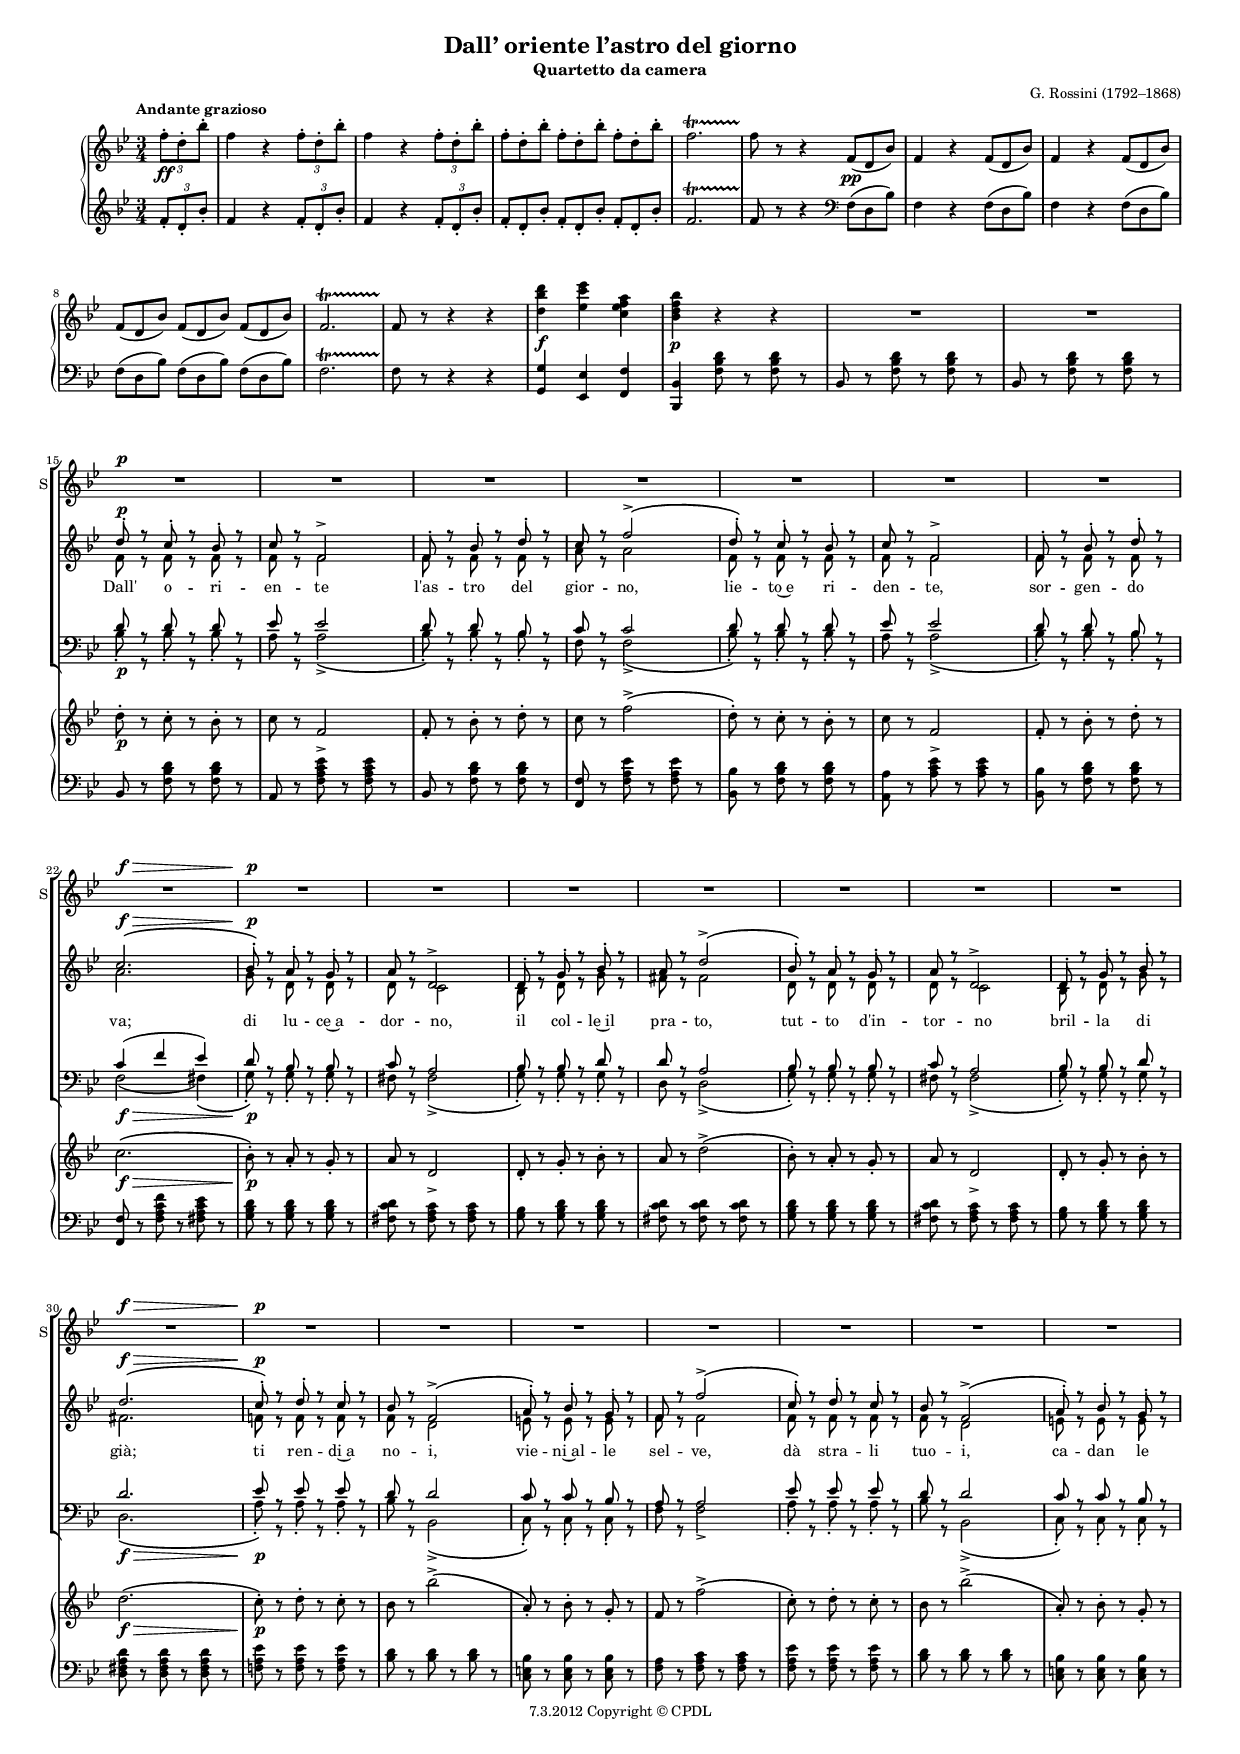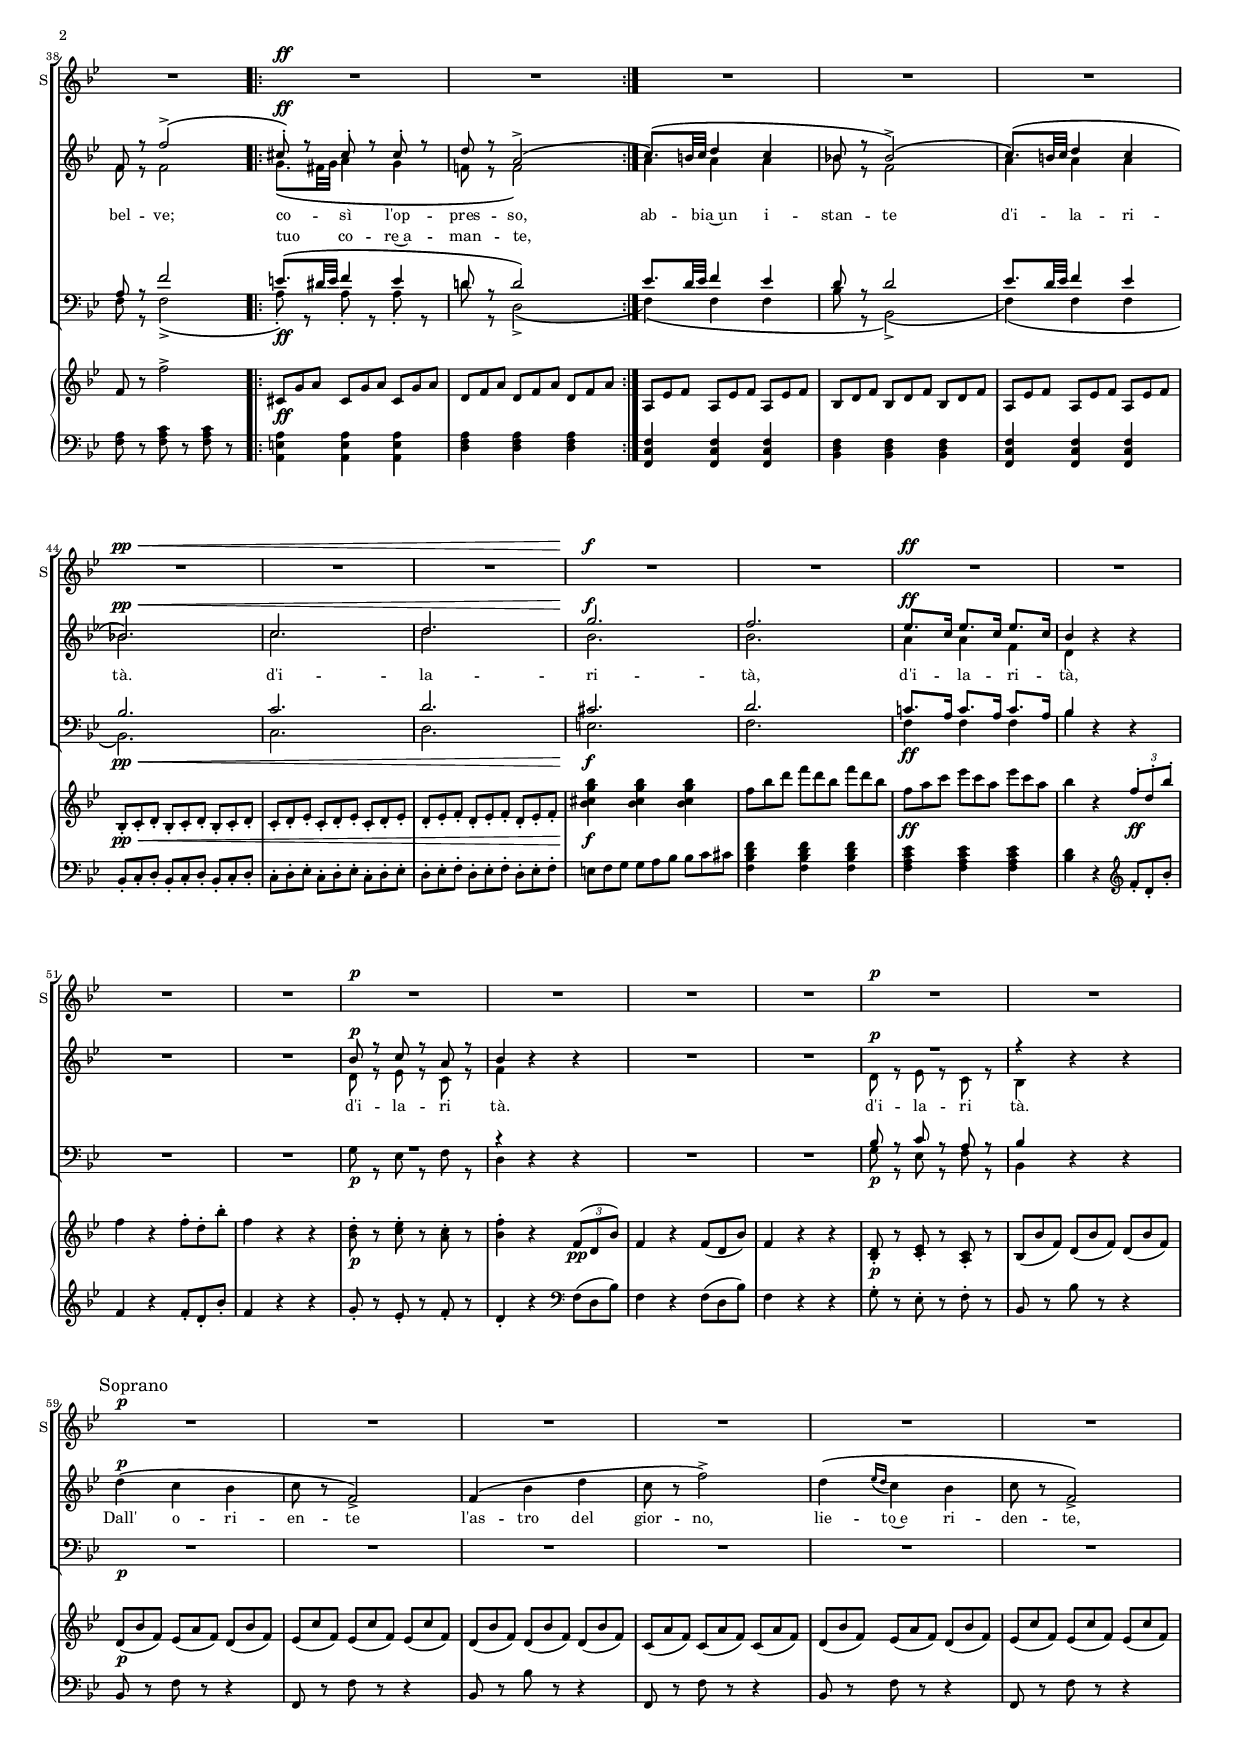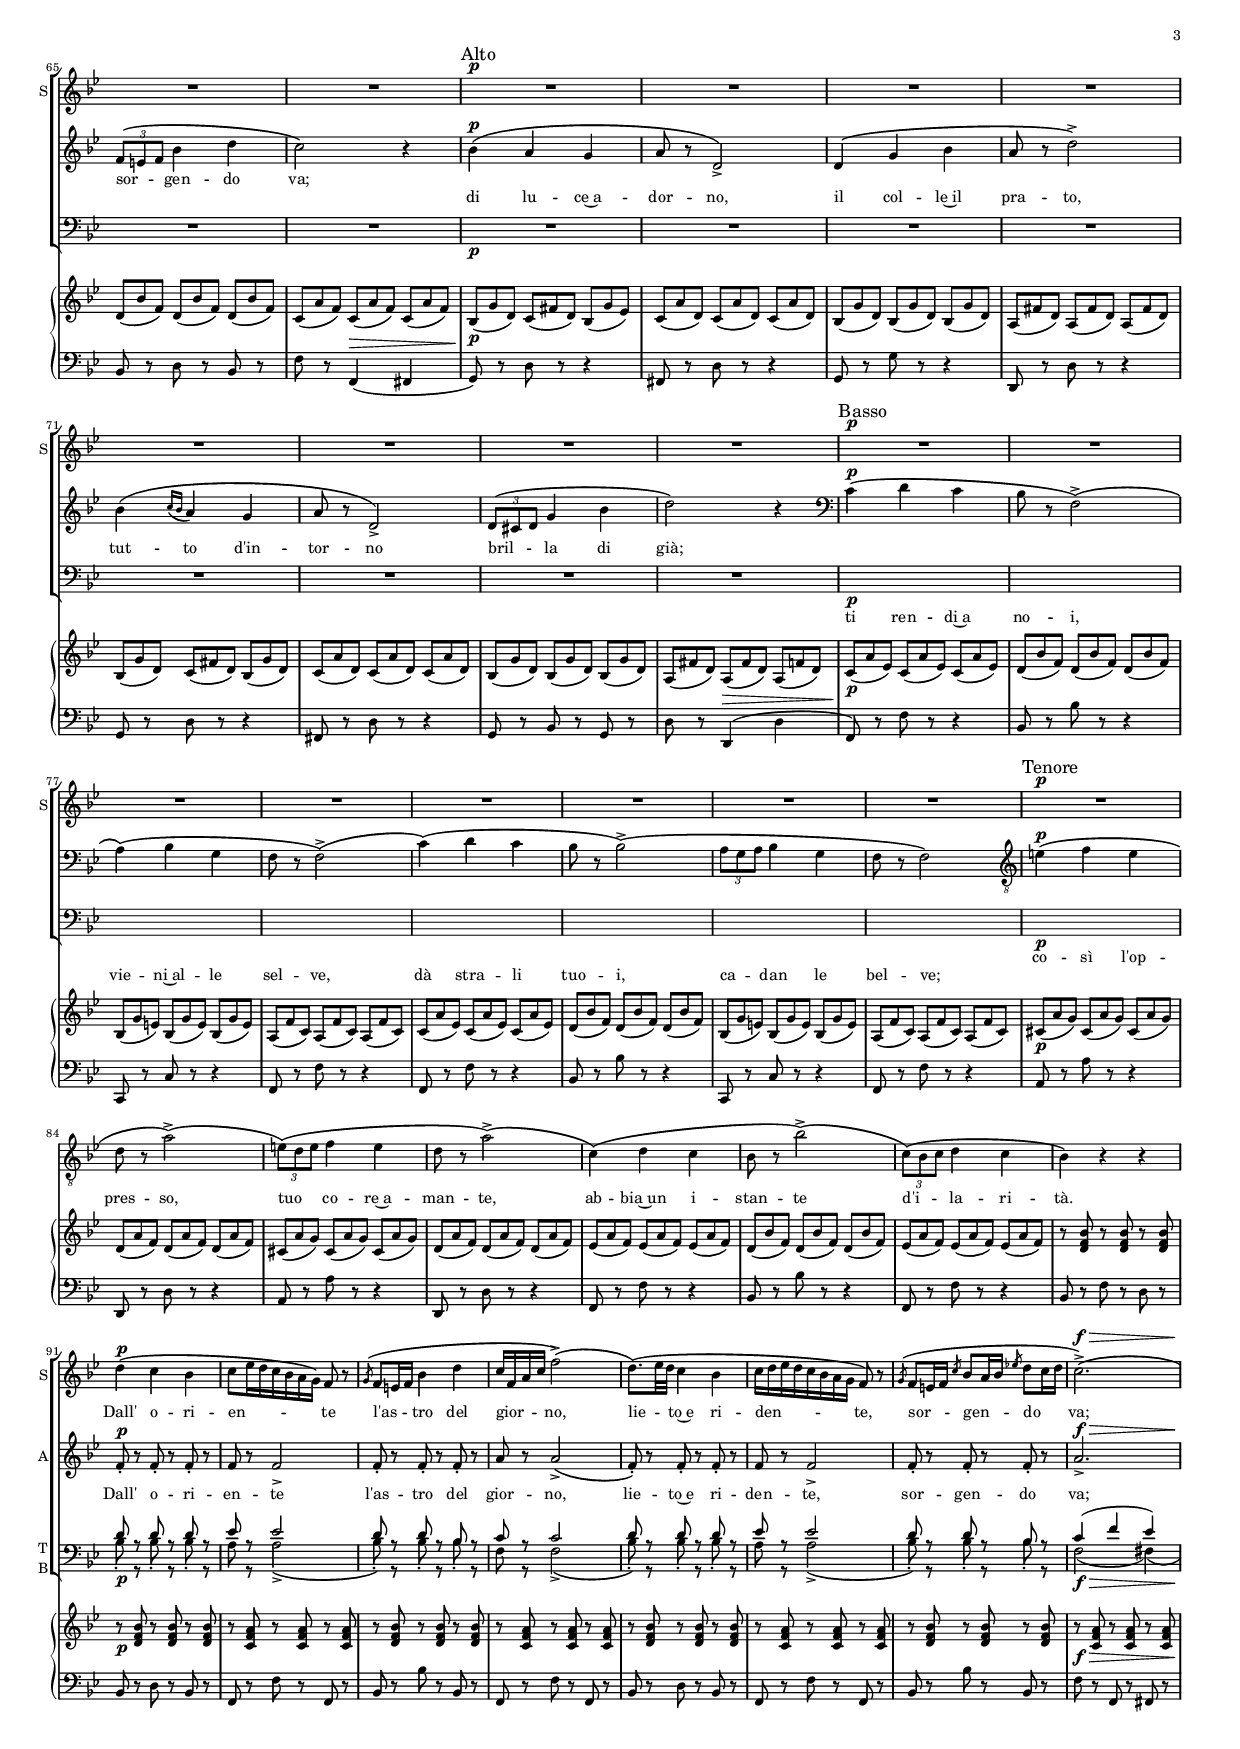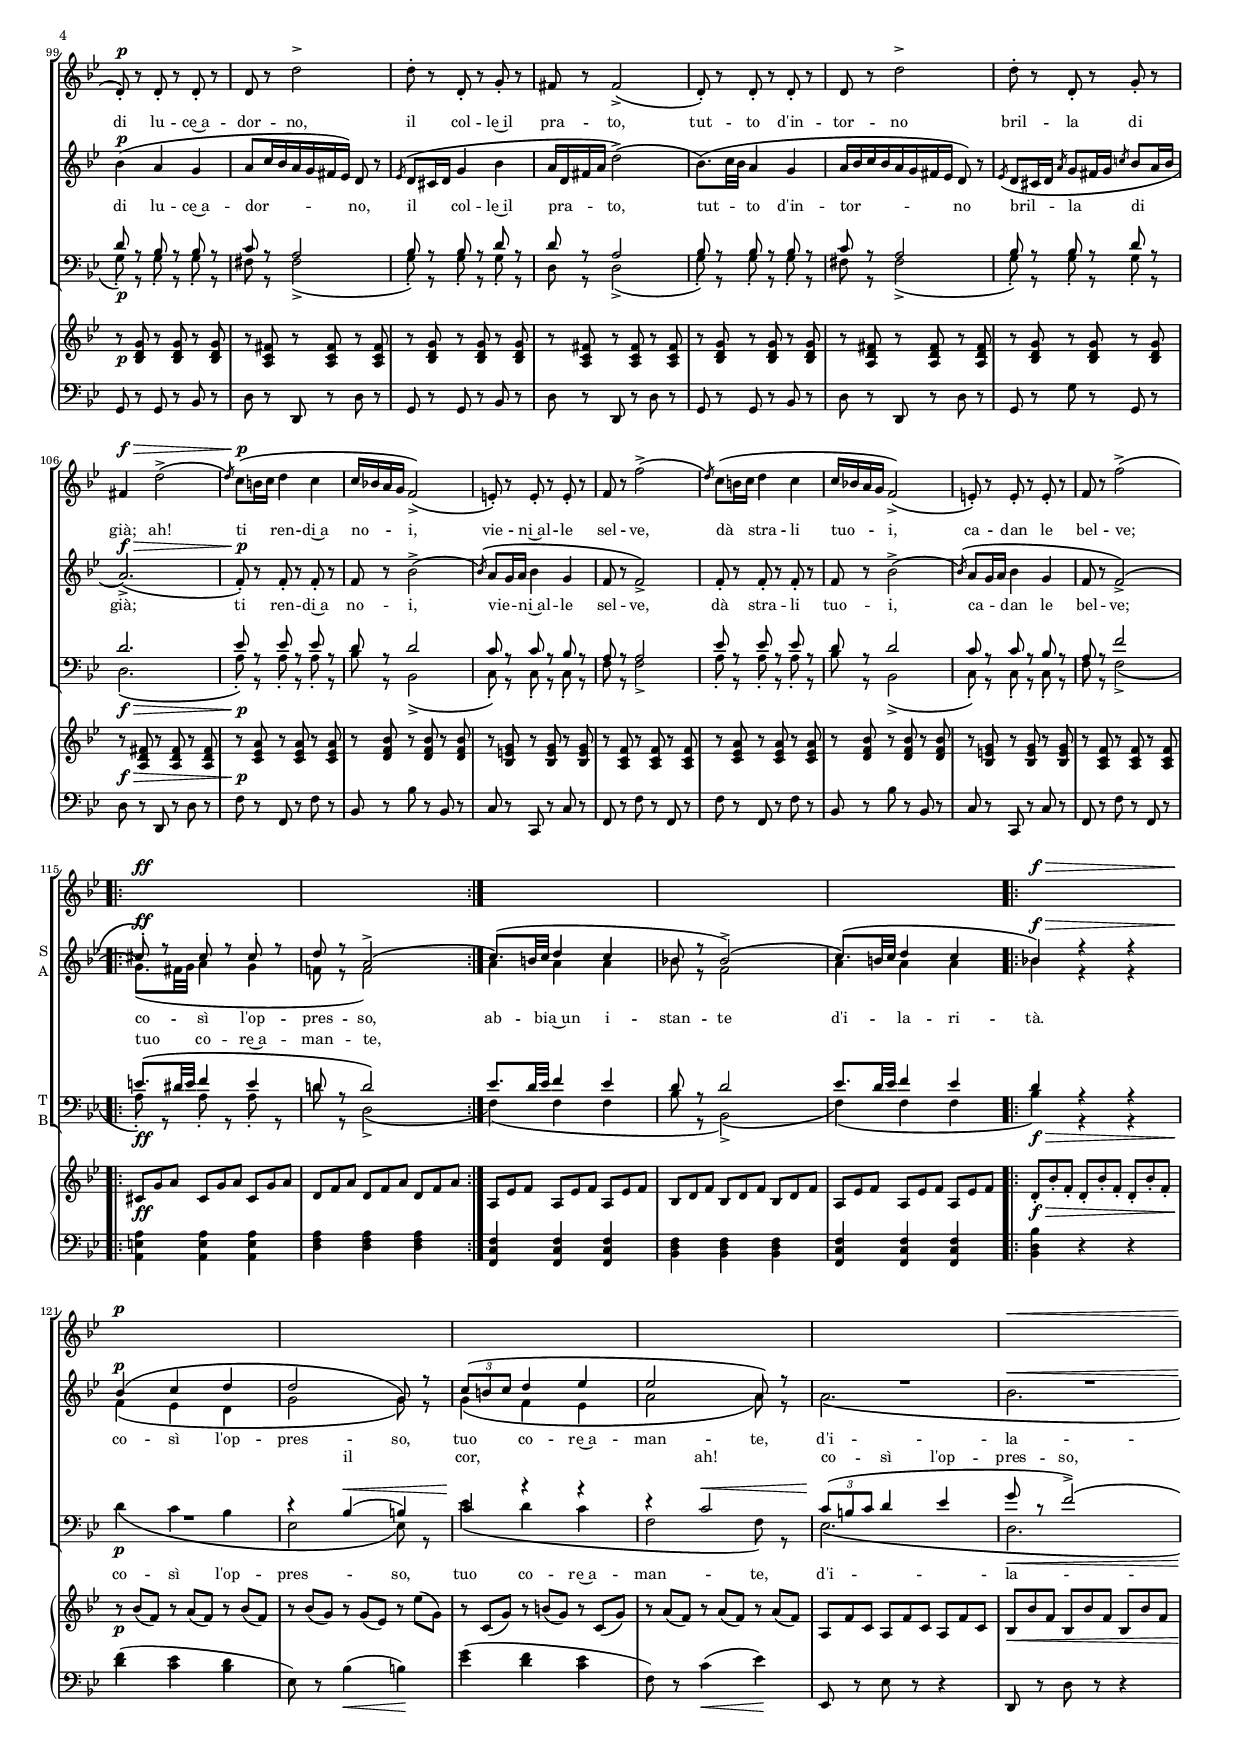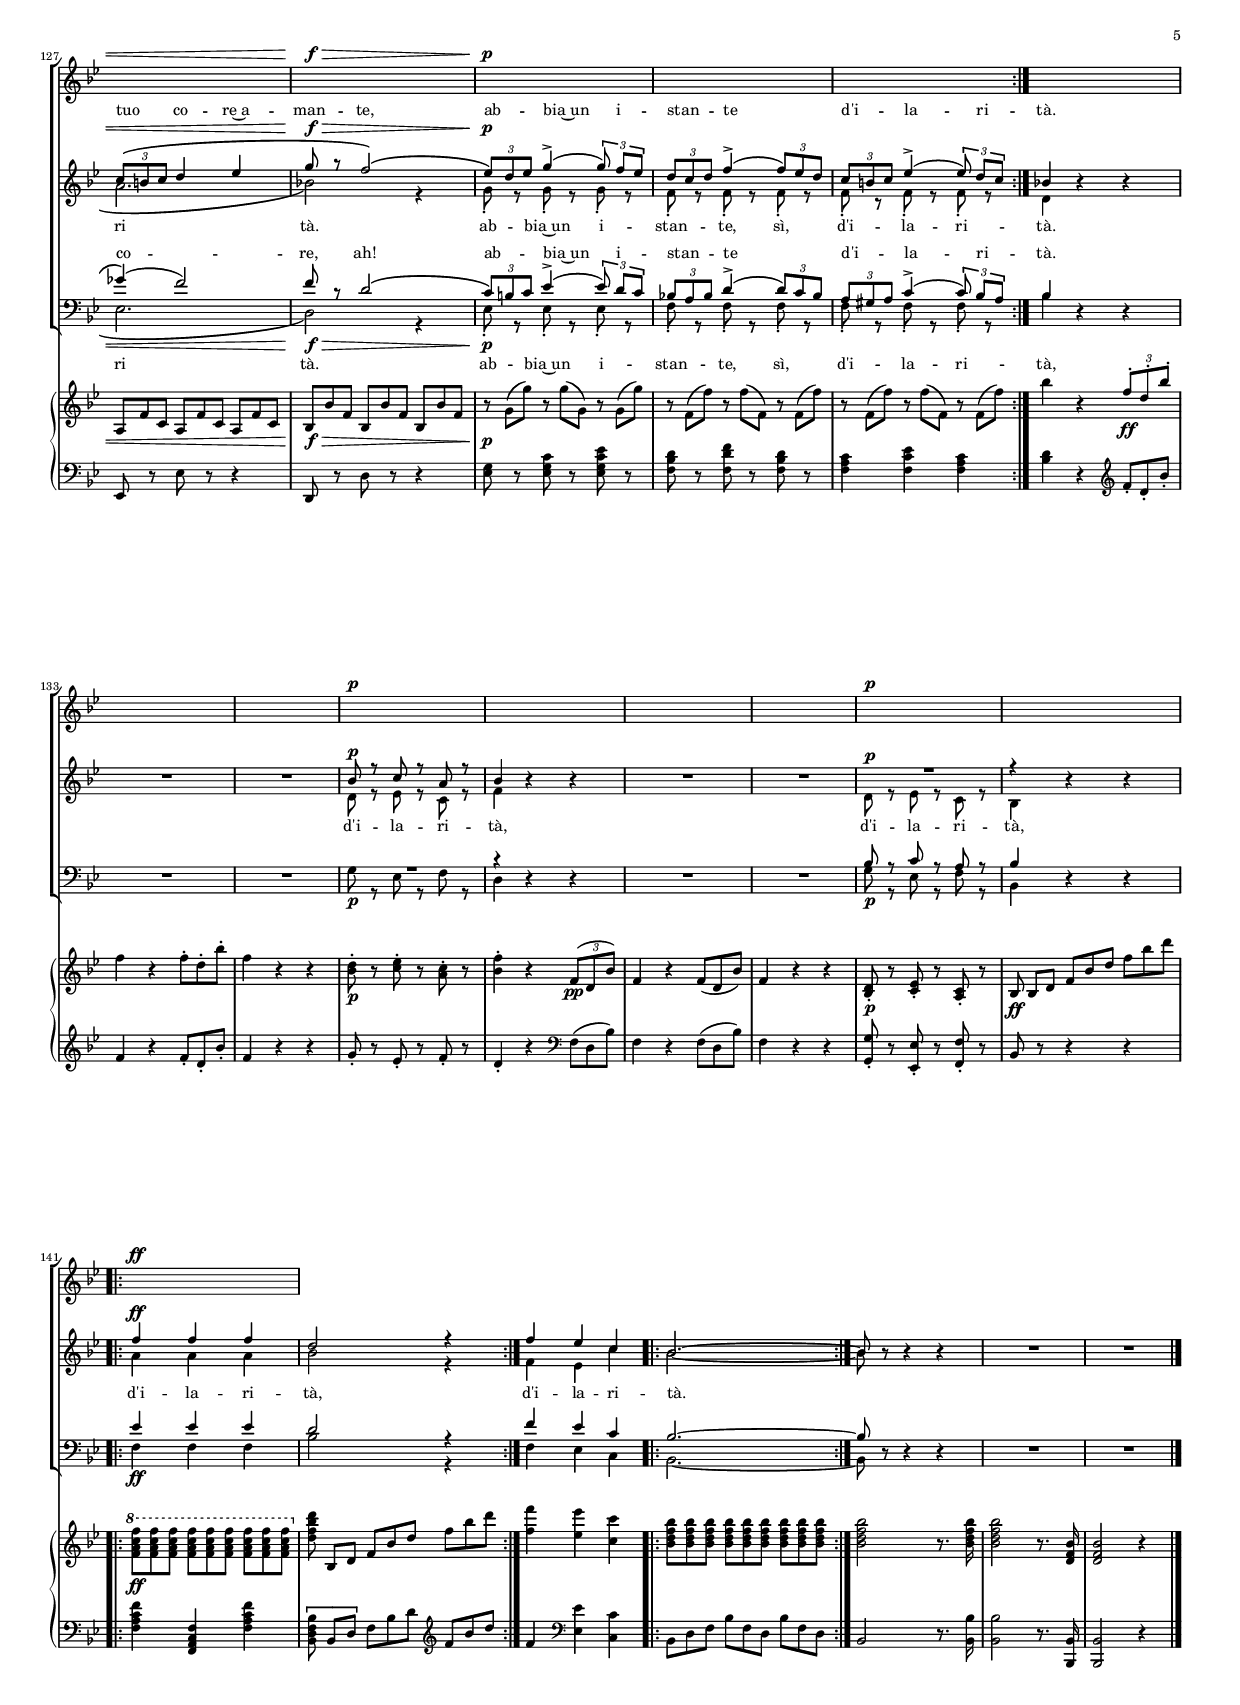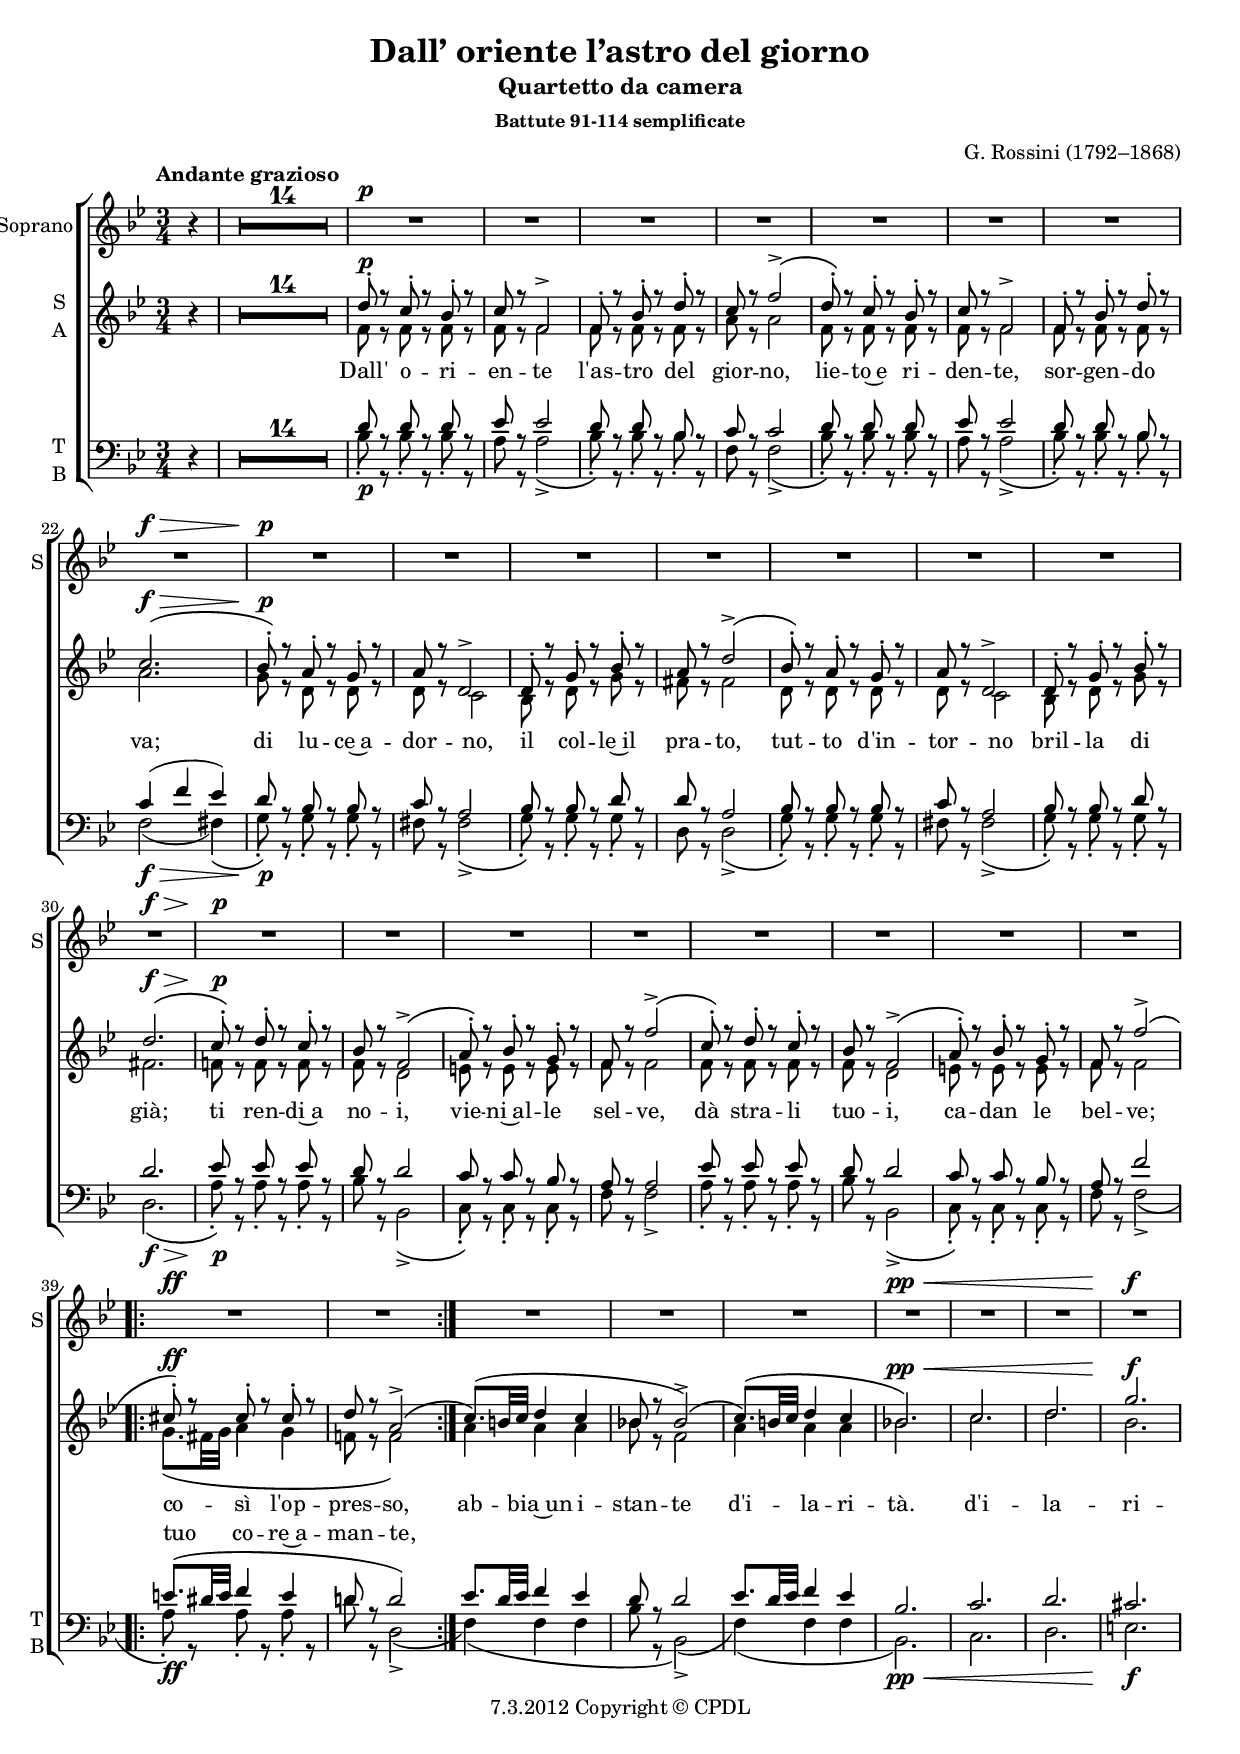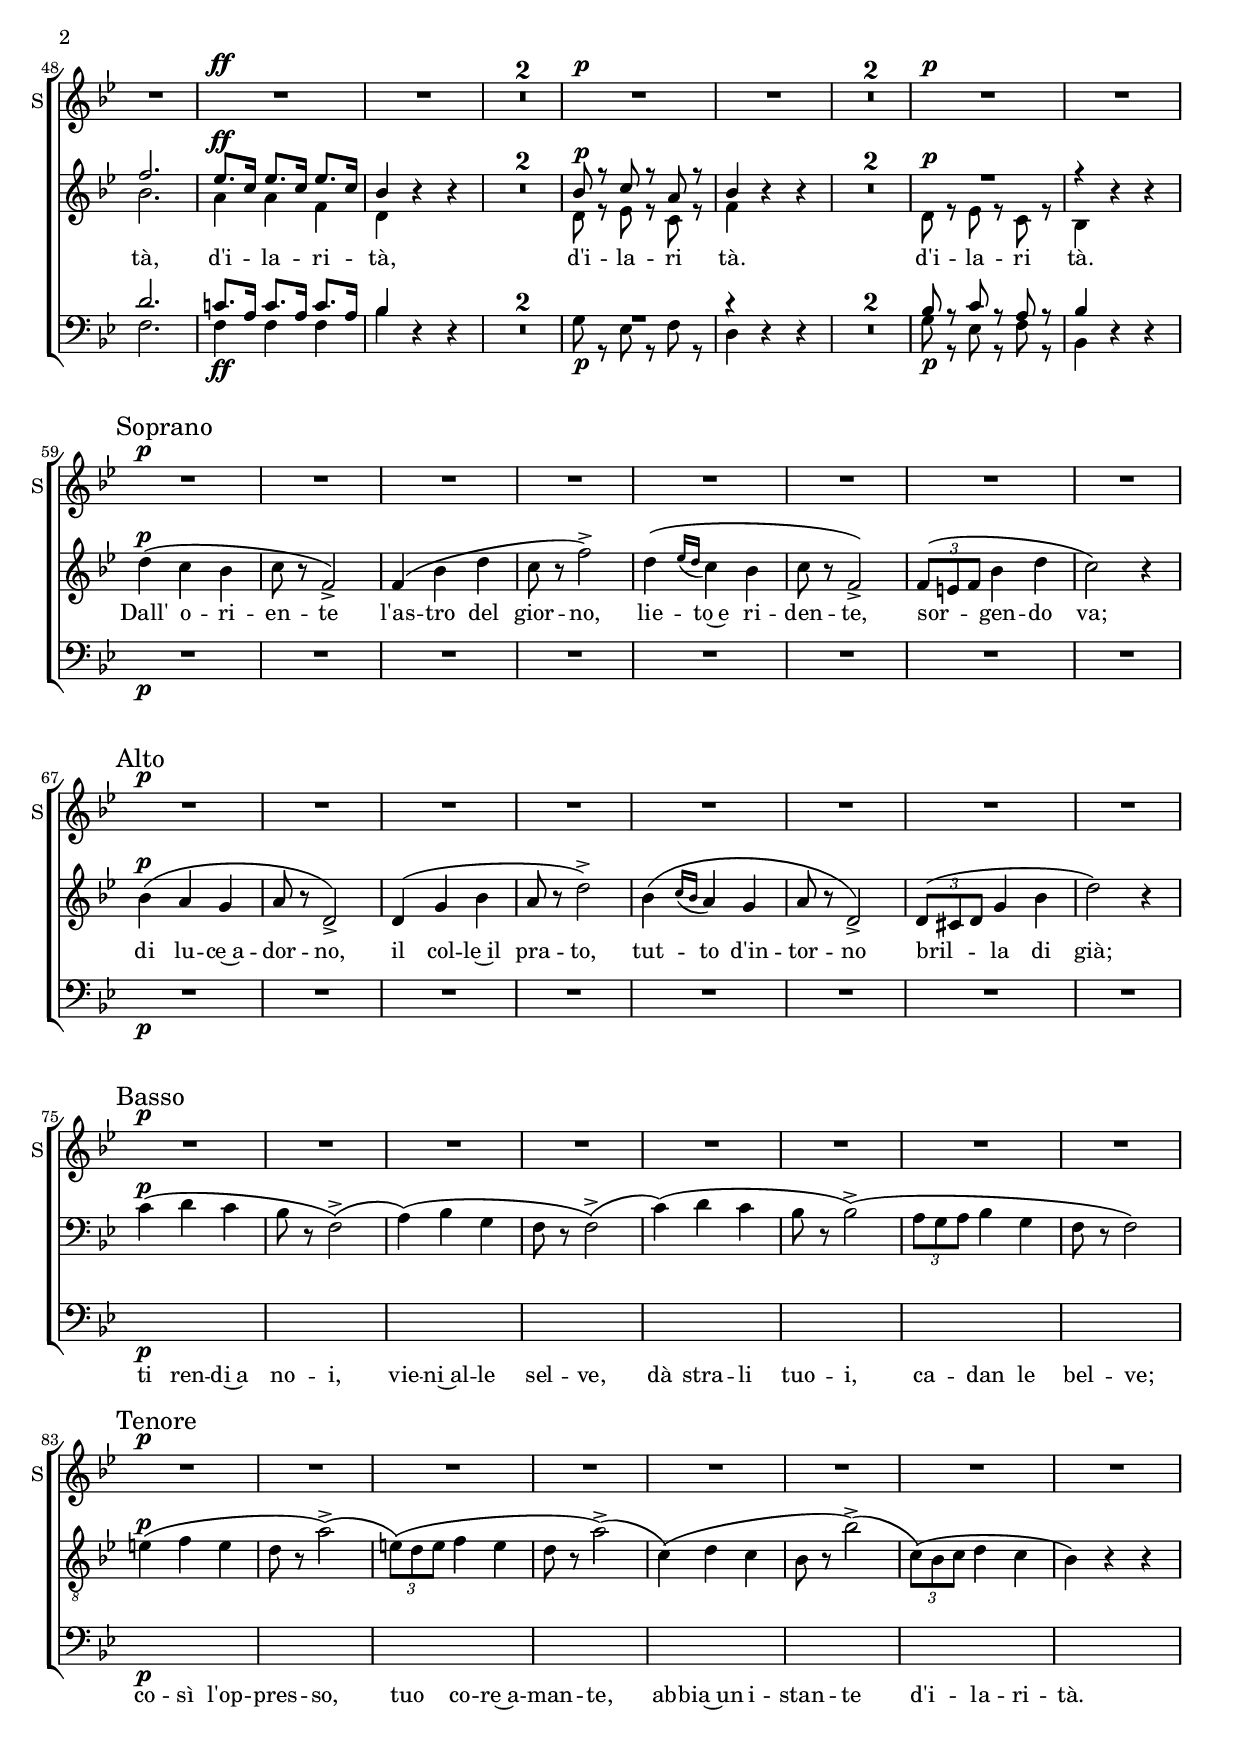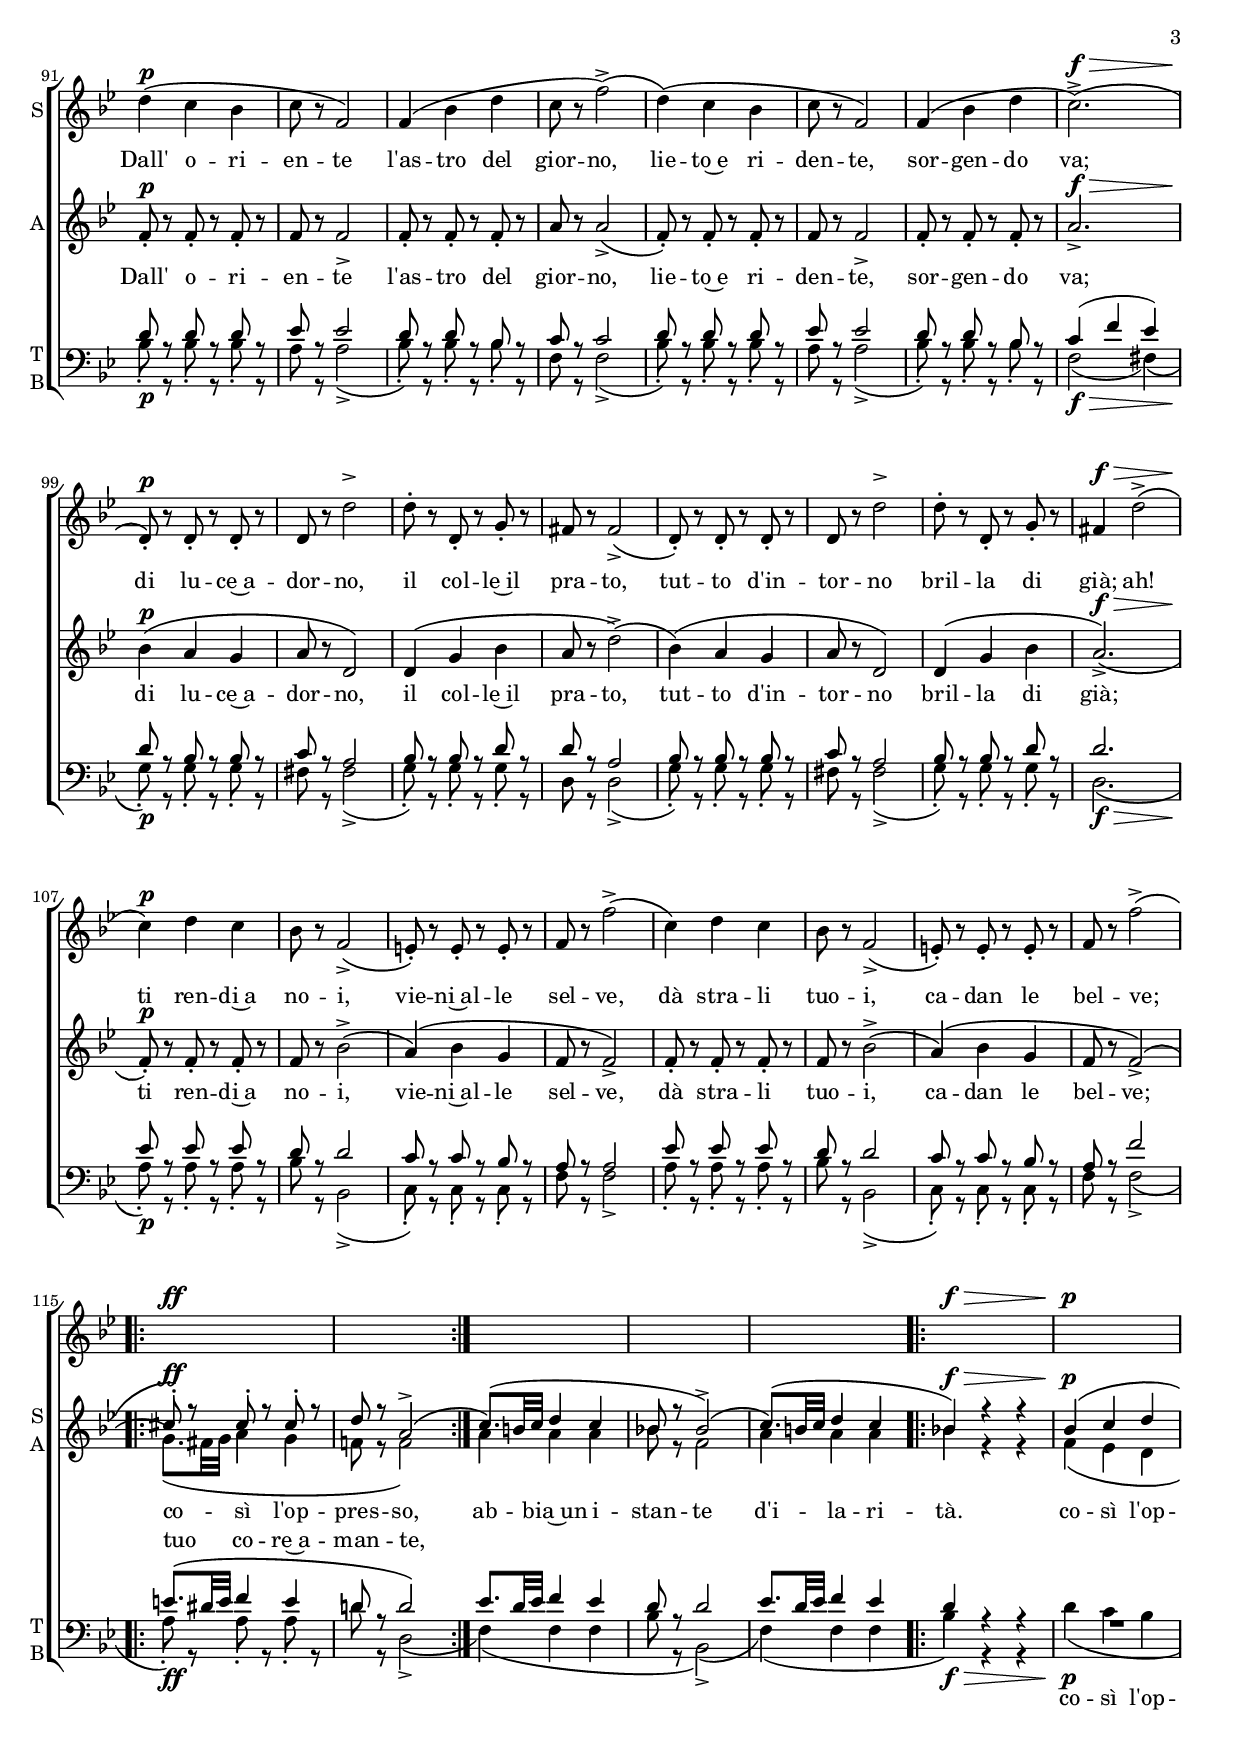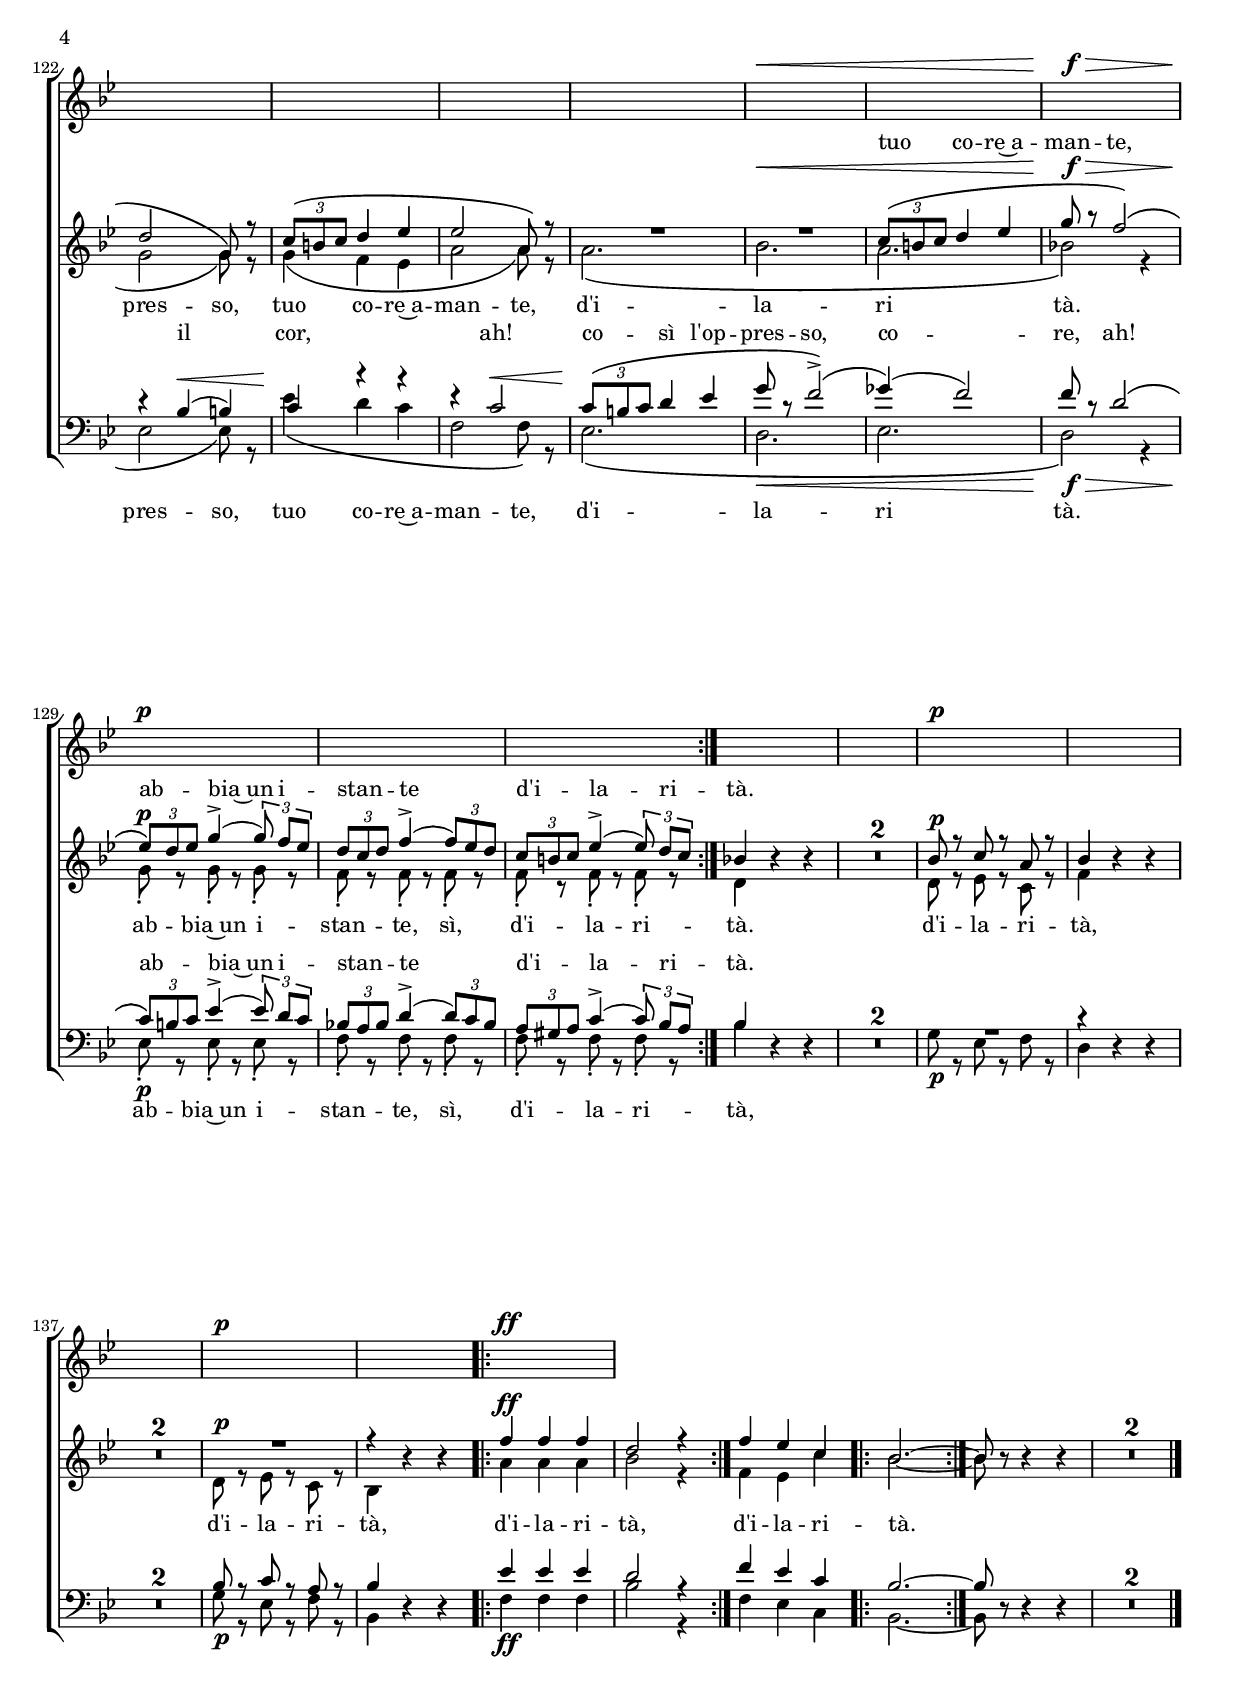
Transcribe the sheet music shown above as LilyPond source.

\version "2.15.32"

\header {
  title = "Dall’ oriente l’astro del giorno"
  subtitle = "Quartetto da camera"
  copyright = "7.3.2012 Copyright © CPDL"
  composer = "G. Rossini (1792–1868)"
}
% input by Johannes Becker
\language "deutsch"
\paper {
  indent = 5\mm
  ragged-last-bottom = ##f
}
#(set-global-staff-size 18.5)
#(set-global-staff-size 12.5)

ph = #(define-music-function (parser location p1 p2 p3 p4 p5 p6 p7 )
        (ly:pitch? ly:pitch? ly:pitch? ly:pitch? ly:pitch?  ly:pitch? ly:pitch?)
        #{
          $p1 8 r8 $p2 8 r8 r4   |
          
          \times 2/3 { $p3 8( $p4 $p5 ) }  
          \times 2/3 { $p6 ( $p7 $p5 ) }  
          \times 2/3 { $p3 ( $p4 $p5 ) }  
          |
        #})
phrep = #(define-music-function (parser location p1 p2 p3 p4 p5  )
           (ly:pitch? ly:pitch? ly:pitch? ly:pitch? ly:pitch? )
           #{
             $p1 8 r8 $p2 8 r8 r4   |
             
             \repeat unfold 3 \times 2/3 { $p3 8( $p4 $p5 ) }  
             |
           #})
phrepnonleg = #(define-music-function (parser location p1 p2 p3 p4 p5  )
                 (ly:pitch? ly:pitch? ly:pitch? ly:pitch? ly:pitch? )
                 #{
                   $p1 8 r8 $p2 8 r8 r4   |
                   
                   \repeat unfold 3 \times 2/3 { $p3 8 $p4 $p5  }  
                   |
                 #})
triol = #(define-music-function (parser location p1 p2 p3 p4 p5 p6  )
           (ly:pitch? ly:pitch? ly:pitch? ly:pitch?  ly:pitch? ly:pitch?)
           #{
             \repeat unfold 3  < $p1 $p2  $p3 >4  |
             
             \repeat unfold 3  \times 2/3 { $p4 8 $p5 $p6 }  
             |
           #})
trstac = #(define-music-function (parser location p1 p2 p3  )
            (ly:pitch? ly:pitch? ly:pitch?)
            #{
              \repeat unfold 3  \times 2/3 { $p1 8-. $p2 -. $p3 -. }  
              |
              
              \transpose c c' \repeat unfold 3  \times 2/3 { $p1 8-. $p2 -. $p3 -. }  
              |
            #})
frhy =  #(define-music-function (parser location p1 p2 p3 p4 p5 b1 )
           (ly:pitch? ly:pitch? ly:pitch? ly:pitch? ly:pitch? boolean?)
           #{
             $p1 8-.\) r $p2 -. r $p3 -. r |
             $p4 r \once \override PhrasingSlur #'transparent = $b1 $p5 2->\( |
           #})
frhysub =  #(define-music-function (parser location p1 p2 p3 p4 p5 b1 )
              (ly:pitch? ly:pitch? ly:pitch? ly:pitch? ly:pitch? boolean?)
              #{
                $p1 8 r $p2  r $p3  r |
                $p4 r  $p5 2 |
              #})

hmta = #(define-music-function (parser location p1 p2 p3 p4 p5 p6  )
          (ly:pitch? ly:pitch? ly:pitch? ly:pitch? ly:pitch? ly:pitch?)
          #{
            $p1 8 r $p2 r $p3 r 
            |
            
            r8 <$p4 $p5 $p6 > r q r q
            |
          #})


global = {
  \time 3/4 
  \key b \major
  \partial 4
  \compressFullBarRests
}
dynpart = {
  s2.\p
  s2.*6
  s2.\f\>
  s2.\p
  s2.*6
  s2.\f\>
  s2.\p
  s2.*7
  s2.\ff
  s2.*4
}
dynawithchoir = {
  \dynpart
  s2.\pp\<
  s2.*2
  s2.\f
  s2.
  s2.\ff
  s2.*3
  s2.\p
  s2.*3
  s2.\p
  s2.
  s2.\p
  s2.*7
  s2.\p
  s2.*7
  s2.\p
  s2.*7
  s2.\p
  s2.*7
  \dynpart
  s2.\f\>
  s2.\p
  s2.*4
  s2.\<
  s2.
  s2.\f\>
  s2.\p
  s2.*5
  s2.\p
  s2.*3
  s2.\p
  s2.
  s2.\ff
}
dynasop = {
  s4\ff
  s2.*4
  s2 s4\pp
  s2.*5
  s2.\f
  s2.\p
  s2.*2
  \dynawithchoir
}
dynachoironly = {
  s4
  s2.*14
  \dynawithchoir 
}
diatonicScale = \relative c' { b c d es f g a  }
solomotif = \relative c'' {
  d4\( c4 b4 | c8 r8 f,2->\) |
  f4\( b4 d4 | c8 r8 f2->\) |
  d4\( \acciaccatura { es16[ d] } c4 b | c8 r f,2->\) |
}
soloMotifStacA = \relative c'' {
  %  d8-.\) r c-. r b-. r | c r f,2-> | 
  %  f8-. r b-. r d-. r | c r  f2->\( |
  \frhy d c b c f, ##t
  \frhy f b d c f  ##f
  \frhy d c b c f, ##t
  f8-.\) r b8-. r d8-. r |
}

sopVoiceOneA = \relative c'' {
  \soloMotifStacA
  c2.\( |  
  \modalTranspose b g \diatonicScale \soloMotifStacA
  d2.\(  |
}

sopVoiceOneB = \relative c'' 
\repeat unfold 2 {
  \frhy c d c b f ##f 
  %    a8\)-. r b8-. r g8-. r
  \frhy a b g f f' ##f
}   
%  \alternative {
%    {f8 r f'2}
%    {f,8 r f'2}
%  }

%}

sopornam = \relative c'' {
  d4\( c b |
  \set Staff.shortInstrumentName = #""
  
  c8[ es16 d c b a g]\) f8 r |
  \slashedGrace g8\( f8[ e16 f] b4 d | c16[f, a c] f2->\) \(|
  d8.[\)\( es32 d] c4 b |
  c16[ d es d c b a g] f8\) r |
  \slashedGrace g8\( f8[ e16 f] \slashedGrace c'8 b8[ a16 b] \slashedGrace es8 d8[ c16 d] |
  c2.->\) \(|
}
sopornamend = {
  \repeat unfold 2 {
    \slashedGrace d8\) c8\([ h16 c] d4 c4| 
    c16[ b a g]  f2->\)\(|
    \frhy e e e f f' ##f
  }
}
sopplainbegin = {
  d4\( c b |
  \set Staff.shortInstrumentName = #""
  
  c8 r f,2\) |
  f4\( b4 d | c8 r f2->\) \(|
  d4\)\(  c4 b |
  c8 r f,2\)  |
  f4\( b  d |
  c2.->\) \(|
}
sopplainend = {
  \repeat unfold 2 {
    c4\)  d4 c4| 
    b8 r  f2->\)\(|
    \frhy e e e f f' ##f
  }
}
sopplain = \relative c'' { 
  \sopplainbegin
  \frhy d, d d d d' ##t
  \frhy d d, g fis fis ##f 
  \frhy d d d d d' ##t
  d8-.\) r d,8-. r g8-. r|
  fis4 d'2->\( 
  \sopplainend
}
sopcolor = { 
  \sopornam 
  \relative c'' {
    \frhy d, d d d d' ##t
    \frhy d d, g fis fis ##f 
    \frhy d d d d d' ##t
    d8-.\) r d,8-. r g8-. r|
    fis4 d'2->\( 
  \sopornamend
  }
}

\parallelMusic #'(soplari altlari tenlari basslari) {
  \relative c'' {
    \oneVoice
    R2.*2
    \voiceOne
    b8 r c r a r
    b4
    \oneVoice
    r4 r4 
    R2.*2
    \voiceOne
    R2.
    r4
    \oneVoice
    r r
  }
  |
  \relative c' {
    s2.*2
    d8 r es r c r
    f4 s4 s4
    s2.*2
    d8 r es r c r
    b4     s4 s4
  }
  |
  \oneVoice
  R2.*2
  \voiceOne
  R2.
  r4
  \oneVoice
  r r
  R2.*2
  \voiceOne
  b8 r c r a r
  b4 
  \oneVoice
  r r 
  |
  s2.*2
  g8 r es r f r
  d4 s s  
  s2.*2
  g8 r es r f r
  b,4 s s 
  
}

sopranocosia = \relative c'' {
  \repeat volta 2 {
    \frhy cis cis cis d a ##f
  }
  c8.[\)\( h32 c] d4 c |
  b8 r b2->\)\( 
  c8.[\)\( h32 c] d4 c |
}

sopranoVoicePartOne = \relative c'' {
    \tempo "Andante grazioso"

  \global
  \dynamicUp
  % Die Noten folgen hier.
  \oneVoice
  r4
  R2.*14
  \voiceOne
  \autoBeamOff
  \sopVoiceOneA
  \sopVoiceOneB
  \sopranocosia
  b2.\)
  c
  d
  g
  f
  \repeat unfold 3 { es8.[ c16] }
  b4   \oneVoice r r 
  
  \soplari 
  \break
  \once \override Score.RehearsalMark #'self-alignment-X = #LEFT
  \mark \markup { Soprano }
  \oneVoice
  \solomotif
  \times 2/3 { f8\([ e f] } b4 d4 | c2\) r4 |
  s2.*24
  \change Staff = "soprastaff"
}
sopranoVoicePartTwo = \relative c'' {
  \break
  \voiceOne
  \change Staff = "sa"
  \sopranocosia
  
  \repeat volta 2 {
    b4\) r r
    b4\( c d |
    d2 g,8\) r |
    \times 2/3 {c8[\( h c]} d4 es |
    es2 a,8\) r |
    R2.*2
    \times 2/3 {c8[\( h c]} d4 es |
    g8 r f2\)\( |
    \times 2/3 { es8[\) d es]} g4(-> \times 2/3 { g8) f[ es]}|
    \times 2/3 { d8[ c d]} f4(-> \times 2/3 { f8)[ es d]}|
    \times 2/3 { c8[ h c]} es4(-> \times 2/3 { es8) d[ c]} |
  }
  
  b4  \oneVoice r r
  
  \soplari
  \voiceOne
  \relative c'' {
    \repeat volta 2 {
      \repeat unfold 3 { f4 }
      d2 r4
    }
    f4 es c
    \repeat volta 2 { b2.~ } 
    b8 \oneVoice r r4 r
    R2.*2
  }
  \bar "|."
}

dallVerse = \lyricmode {
  Dall' o -- ri -- en -- te
  l'as -- tro del gior -- no,
  lie -- to~e ri -- den -- te,
  sor -- gen -- do va;
  
}
diVerse = \lyricmode {
  di lu -- ce~a -- dor -- no,
  il col -- le~il pra -- to,
  tut -- to d'in -- tor -- no
  bril -- la di già; 
}
cosiA = \lyricmode {
  co -- sì l'op -- pres -- so,
  tuo co -- re~a -- man -- te,
}
cosiB = \lyricmode {
  ab -- bia~un i -- stan -- te
  d'i -- la -- ri -- tà.
}
cosiVerse = \lyricmode {
  \cosiA
  \cosiB
}
tiVerse = \lyricmode {
  ti ren -- di~a no -- i,
  vie -- ni~al -- le sel -- ve,
  dà stra -- li tuo -- i,
  ca -- dan le bel -- ve;
}
supersopra = \lyricmode {
  \repeat unfold 103 { _ } 
  \dallVerse
  \diVerse
  ah!
  \tiVerse
  \repeat unfold 24 { _ } 
  tuo co -- re~a -- man -- te,
  \cosiB
}
sopVerse = \lyricmode {
  \repeat unfold 84 { _ } 
  \dallVerse
}
altVerse = \lyricmode {
  % Liedtext folgt hier.
  \dallVerse
  \diVerse
  \tiVerse
  co -- sì l'op -- pres -- so,
  \cosiB
  d'i -- la -- ri -- tà,
  d'i -- la -- ri -- tà,
  d'i -- la -- ri tà.
  d'i -- la -- ri tà.    
  \diVerse
  \dallVerse
  \diVerse
  \tiVerse
  co -- sì l'op -- pres -- so,
  \cosiB
  \cosiA
  d'i -- la -- ri tà.    
  ab -- bia~un i -- stan -- te, sì,
  d'i -- la -- ri -- tà.
  d'i -- la -- ri -- tà,
  d'i -- la -- ri -- tà,
  d'i -- la -- ri -- tà,
  d'i -- la -- ri -- tà.
}
tenorsopra = \lyricmode {
  \repeat unfold 58 { _ } 
  tuo co -- re~a -- man -- te,
  \repeat unfold 98 { _ } 
  tuo co -- re~a -- man -- te,
  \repeat unfold 9 { _ } 
  il cor, ah!
  co -- sì l'op -- pres -- so,
  co -- re, ah!
  \cosiB
}
tenVerse = \lyricmode {
  % Liedtext folgt hier.
  \repeat unfold 84 { _ } 
  \cosiVerse  
}
basVerse = \lyricmode {
  % Liedtext folgt hier.
  \repeat unfold 88 { _ } 
  \tiVerse
  \repeat unfold 72 { _ } 
  \cosiA
  d'i -- la -- ri tà.    
  ab -- bia~un i -- stan -- te, sì,
  d'i -- la -- ri -- tà,
}
altocosia = \relative c'' {
  \repeat volta 2 {
    g8.\)\([fis32 g] a4 g |
    \set Staff.shortInstrumentName = ""
    f8 r f2\)
  }
}
altoqend = \relative c'' {
  \altocosia
  a4 a a|
  b8 r f2
  a4 a a|
}
altcolor = {
  b'4\( a' g' |
  a'8[ c''16 b' a' g' fis' es']\) d'8 r |
  \slashedGrace es'8\( d'8[ cis'16 d'] g'4 b' |
  a'16[ d' fis' a'] d''2->\)\( |
  b'8.[\)\( c''32 b'] a'4 g' |
  a'16[ b' c'' b' a' g' fis' es'] d'8\) r |
  \slashedGrace es'8\( d'8[ cis'16 d'] \slashedGrace a'8 g'8[ fis'16 g'] \slashedGrace c''8 b'8[ a'16 b'] |
  a'2.->\)\( |
  
  \relative c' {
    \frhy f f f f b ##f
    \slashedGrace b8\)\( a8[ g16 a] b4 g
    f8 r f2->\)
    \frhy f f f f b ##f
    \slashedGrace b8\)\( a8[ g16 a] b4 g   
    f8 r f2->\)\(
  }
}
altplain = {
  b'4\( a' g' |
  a'8 r d'2\)  |
  d'4\( g'4 b' |
  a'8 r d''2->\)\( |
  b'4\)\( a'4 g' |
  a'8 r d'2\) |
  d'4\(  g' b' |
  a'2.->\)\( |
  
  \relative c' {
    \frhy f f f f b ##f
    a4\)\( b4 g
    f8 r f2->\)
    \frhy f f f f b ##f
    a4\)\( b4 g
    f8 r f2->\)\(
  }
}
altoVoicePartOne = {
  \relative c' {
    \global
    \dynamicUp
    \autoBeamOff
    s4
    s2.*14
    \frhysub f f f f f ##t
    \frhysub f f f a a ##f
    \frhysub f f f f f ##t
    f8 r f r f r
    a2. |
    \frhysub g d d d c ##f
    \frhysub b d g fis fis ##f
    \frhysub d d d d c ##f
    b8 r d8 r g8 r 
    fis2.
    \repeat unfold 2 {
      \frhysub f f f f d ##f
      e8 r e8 r e8 r 
    }
    \alternative {
      {f8 r f2}
      {f8 r f2}
    }
    %    \frhysub e e e f f ##t
    %    \frhysub f f f f d ##f
    %    \frhysub e e e f f ##f
    \altoqend
    b2.
    
    c
    d
    b
    b
    a4 a f 
    d4 s4 s
    
    \altlari
    s2.*8
    \once \override Score.RehearsalMark #'self-alignment-X = #LEFT
    \mark \markup { Alto }
    \oneVoice    
    \modalTranspose b g \diatonicScale \solomotif
    \times 2/3 { d8\([ cis d] } g4 b4 | d2\) r4 |
    %   \break
    s2.*8
    s2.*8
    \set Staff.shortInstrumentName = #"A"
    \break
    \clef G
    \frhy f, f f f f ##t
    \set Staff.shortInstrumentName = #""    
    \frhy f f f a a ##f
    \frhy f f f f f ##t
    f8-.\) r f8-. r f 8-. r
    a2.-> |
  }
}

altoVoicePartTwo = {
  \set Staff.shortInstrumentName = \markup {
    \center-column { S A }
  }
  
  \relative c' {
    \voiceTwo
    
    \altoqend
    \repeat volta 2 {
      b'4 r r
      f4\( es d g2 g8\) r
      g4\( f es a2 a8\) r
      a2.\(
      b
      a
      b2\) r4
      \repeat unfold 3 {g8-. r} 
      \repeat unfold 6 {f8-. r} 
    }
    d4 s s
  }
  \altlari
  \relative c'' {
    \repeat volta 2 {
      \repeat unfold 3 { a4 }
      b2 r4
    }
    f4 es c'
    \repeat volta 2 { b2.~ }
    b8 s s4 s
    s2.*2
  }
  
}

tenorcosia = \relative c' {
  \repeat volta 2 {
    e8.\([dis32 e] f4 e |
    \set Staff.shortInstrumentName = #""
    d8 r d2\)
  }
  es8.[d32 es] f4 es |
  d8 r d2
  es8.[d32 es] f4 es |
}
tenq = \relative c' {
  \frhysub d d d es es ##f
  \set Staff.shortInstrumentName = #""
  \frhysub d d b c c ##f 
  \frhysub d d d es es ##t 
  d8 r d8 r b8 r 
  c4( f es) |
  \frhysub d b b c a ##f 
  \frhysub b b d d a ##f 
  \frhysub b b b c a ##f 
  b8 r  b r d r
  d2.
  \repeat unfold 2 {
    \frhysub es es es d d ##f 
    c8 r c r b r
    %  \frhysub c c b a a ##t
  }
  \alternative {
    {a8 r a2}
    {a8 r f'2}
  }
  %  \frhysub es' es es d d ##f 
  %  \frhysub c c b a f' ##f 
  \set Staff.shortInstrumentName = \markup {
    \center-column { T B }
  }
  \tenorcosia 
}
tenVoice = \relative c' {
  \global
  \dynamicUp
  \autoBeamOff
  % Die Noten folgen hier.
  \oneVoice
  r4
  R2.*14
  \voiceOne
  \tenq
  b2.
  c
  d
  cis
  d
  c!8.[ a16] \repeat unfold 2 { c8.[ a16] }
  b4  \oneVoice r r4
  \tenlari
  
  s2.*24
  \oneVoice
  \change Staff = "sa"
  
  \once \override Score.RehearsalMark #'self-alignment-X = #LEFT  
  \mark \markup  { Tenore }
  \clef "G_8"
  e4\( f e | d8 r a'2\)\(-> |
  \times 2/3 { e8\)\([ d e] }  f4 e4 | d8 r a'2\)\(-> |
  c,4\)\( d c | b8 r b'2\)\(-> |
  \times 2/3 { c,8\)\([ b c] }  d4 c4 | b\) r r|
  \change Staff = "tb"
  
  \set Staff.shortInstrumentName = \markup {
    \center-column { T B }
  }
  
  \voiceOne
  \clef "bass"
  \tenq
  \voiceOne
  \repeat volta 2 {
    d4 r r |
    R2.
    r4 b(\< h)
    c\! r r
    r c2\<
    \times 2/3 {c8[\!\( h c]} d4 es |
    g8 r f2->\)\( |
    ges4\)( f2) |
    f8 r d2\( |
    \times 2/3 { c8\)[ h c]} es4(-> \times 2/3 { es8) d[ c]} |
    \times 2/3 { b8[ a b]} d4(-> \times 2/3 { d8)[ c b]} |
    \times 2/3 { a8[ gis a]} c4(-> \times 2/3 { c8) b[ a]} |
  }
  b4  \oneVoice r r
  
  \tenlari
  \voiceOne
  \repeat volta 2 {
    \repeat unfold 3 { es4 }
    d2 r4
  }
  f4 es c
  \repeat volta 2 { b2.~ }
  b8 \oneVoice r r4 r
  R2.*2
}

bassocosia = \relative c' {
  \repeat volta 2 {
    \frhy a a a d d, ##f
  }
}  

basq = \relative c' {
  \frhy b b b a a ##f
  \frhy b b b f f ##f 
  \frhy b b b a a ##f
  b8-.\) r b8-. r b8-. r 
  f2( fis4)\( |
  \frhy g g g fis fis ##f
  \frhy g g g d d ##f
  \frhy g g g fis fis ##f
  g8-.\) r g8-. r g8-. r 
  d2.\(
  \repeat unfold 2 {
    \frhy a' a a b b, ##f
    c8-.\) r c8-. r c8-. r
  }
  \alternative {
    {f8 r f2->}
    {f8 r f2->\(}
  }
  % \frhy c c c f f ##t
  % \frhy a a a b b, ##f
  % \frhy c c c f f ##f
  %            \frhy a' a a d d, ##f
  \bassocosia
  f4\)\(  f4 f |
  b8 r b,2->\)\(
  f'4\)\( f4 f |
}

basVoice = \relative c' {
  \global
  \dynamicUp
  \autoBeamOff
  s4
  s2.*14
  \basq
  b,2.\)
  c
  d
  e
  f
  f4 f f
  b4 s s4
  \basslari  
  % Die Noten folgen hier.
  \oneVoice
  R2.*16
  %  \break
  \change Staff = "sa"
  \once \override Score.RehearsalMark #'self-alignment-X = #LEFT
  \mark \markup { Basso }
  \override Staff.Clef #'full-size-change = ##t
  \set Staff.explicitClefVisibility = #end-of-line-invisible
  \clef bass
  c'4\( d c | b8 r f2\)\(-> |
  a4\(\) b g | f8 r f2\)\(-> |
  c'4\(\) d c | b8 r b2\)\(-> |
  \times 2/3 { a8\([ g a] } b4 g4 | f8 r f2\)  |
  \voiceTwo
  \change Staff = "tb"
  s2.*8
  
  \basq
  \repeat volta 2 {
    b4\) r r |
    d4\( c b es,2 es8\) r
    es'4\( d c f,2 f8\) r
    es2.\(
    d
    es
    d2\) r4
    \repeat unfold 3 {es8-. r} 
    \repeat unfold 6 {f8-. r} 
  }
  b4 s s
  
  \basslari
  \relative c {
    \repeat volta 2 {
      \repeat unfold 3 { f4 }
      b2 r4
    }
  }
  f'4 es c
  \repeat volta 2 { b2.~ }
  b8 s s4 s
  s2.*2
}

fanfst = \times 2/3 { f'8-. d'8-. b'-. }
fanfleg = \times 2/3 { f8( d b) }
fanflinone = {
  \fanfst |
  \repeat unfold 2 {
    f'4 r4 \fanfst
  }
  \override TupletNumber #'stencil = ##f
  \fanfst \fanfst \fanfst |
  f'2.\startTrillSpan
  f'8\stopTrillSpan r r4 
}
fanflintwo = {  
  \fanfleg
  \repeat unfold 2 {
    f4 r4 \fanfleg
  }
  \fanfleg \fanfleg \fanfleg  
  f2.\startTrillSpan
  f8\stopTrillSpan r r4 r 
}
fanfbass = {
  \clef "G"
  \fanflinone
  \clef "bass"
  \fanflintwo
  <g, g>4 <es, es> <f, f> |
  <b,, b,> <f b d'>8 r q r |
  \repeat unfold 2 {
    b,8 r <f b d'>8 r q r |
  }
  \break
  b,8 r <f b d'>8 r q r |
  a,8 r <f a c' es'>8 r q r |  
  b,8 r <f b d'>8 r q r |
  <f, f>8 r <f a es'>8 r q r
  <b, b>8 r <f b d'>8 r q r |
  <a, a>8 r <a c' es'>8 r q r |
  <b, b>8 r <f b d'>8 r q r |
  <f, f>8 r <f a c' f'>8 r <fis a c' es'> r
  <g b d'>8 r q r q r |
  <fis c' d'>8 r <fis a c'>8  r q r |
  <g b>8 r <g b d'>8 r  q r |
  <fis c' d'>8 r q  r q r |
  <g b d'>8 r q r q r |
  <fis c' d'>8 r <fis a c'>  r q r |
  <g b>8 r <g b d'>8 r  q r |
  <d fis a d'>8 r q  r q r |
  \repeat unfold 2 {
    <f a es'>8 r q  r q r |
    <b d'>8 r q  r q r |
    <c e b>8 r q  r q r |
  }
  \alternative {   
    { <f a>8 r <f a c'>8  r q r | }
    { <f a>8 r <f a c'>8  r q r | }
  }  
}
fanfsop = {
  \clef "G"
  \transpose c c' {
    \fanflinone
    \fanflintwo
  }
  <d'' b'' d'''>4 <es'' c''' es''' > <c'' es'' f'' a''> |
  <b' d'' f'' b''> r4 r |
  R2.*2
  %  \break
  \sopVoiceOneA 
  \relative c'' \repeat unfold 2 {
    \frhy c d c b b' ##f 
    \frhy a, b g f f' ##f
  }   
  
}
\parallelMusic #'(triollow triolhigh) {
  \triol a, e a cis' g' a'
  \triol d f a d' f' a'
}
\parallelMusic #'(triolalow triolahigh) {
  \triol f, c  f a es' f'
  \triol b, d  f b d' f'
  \triol f, c  f a es' f'
}


\parallelMusic #'(low high)
{
  \trstac b, c d
  \trstac c d es
  \trstac d es f
  \times 2/3 { e8 f g } \times 2/3 { g a b } \times 2/3 { b c' cis' } |
  
  <b' cis'' g'' b''>4 q q |
  <f b d' f'>4 q q |
  \times 2/3 { f''8 b'' d''' } \times 2/3 { f''' d''' b''} \times 2/3 { f''' d''' b''} |
  <f a c' es'>4 q q |
  \times 2/3 { f''8 a'' c''' } \times 2/3 { es''' c''' a''} \times 2/3 { es''' c''' a''} |
}


\parallelMusic #'(lowfanf highfanf)
{
  <b d'>4 r4 \clef G \fanfst f'4 r4 \fanfst f'4 r r |
  b''4 r4  \transpose c c' { <<{ \fanfst }\\{s4\ff}>> f'4 r4 \fanfst f'4 r r }  |
  g'8-. r es'-. r f'-. r |
  <b' d''>8-. r <c'' es''>8-. r <a' c''>8-. r |
  d'4-. r \clef bass \fanfleg f4 r \fanfleg f4 r r |
  <b' f''>4-. r \transpose c c' {<<{ \fanfleg }\\{s4\pp}>> f4 r \fanfleg f4 r r } |
  
}


\parallelMusic #'(lowtwo hightwo)
{
  b,8 r b r r4 |
  \times 2/3 { b 8( b' f' ) } \repeat unfold 2 { \times 2/3 { d' 8( b' f' ) } } |
  
  \override TupletNumber #'stencil = ##f
  
  \ph b, f  d' b' f' es' a' 
  \ph f, f  es' c'' f' es' c'' 
  \phrep b, b  d' b' f'  
  \phrep f, f  c' a' f' 
  \ph b, f  d' b' f' es' a' 
  \phrep f, f  es' c'' f'
  b,8 r d r b,8 r |
  \repeat unfold 3 { \times 2/3 { d' 8( b' f' ) } } |
  f8 r f,4(^\> fis, | 
  
  
  \repeat unfold 3 { \times 2/3 { c' 8( a' f' ) } } |
  g,8)\! r d r r4 |
  \times 2/3 { b 8( g' d' ) } \times 2/3 { c' 8( fis' d' ) } \times 2/3 { b 8( g' es' ) }  |
  \phrep fis, d  c' a' d' 
  \phrep g, g    b g' d'  
  \phrep d, d    a fis' d' 
  \ph g, d    b g' d' c' fis'
  \phrep fis, d  c' a' d'  
  \modalTranspose b g \diatonicScale {
    b,8 r d r b,8 r |
    \repeat unfold 3 { \times 2/3 { d'8( b' f' ) } } |
  }
  d8 r d,4(^\> d |
  \repeat unfold 2 { \times 2/3 { a8( fis' d' ) } } \times 2/3 { a 8( f' d' ) }|
  f,8)\! r f8 r r4 |
  \repeat unfold 3 { \times 2/3 { c'8( a' es' ) } } |
  \phrep b, b  d' b' f'  
  \phrep c, c  b g' e' 
  \phrep f, f  a f' c'  
  \phrep f, f  c' a' es' 
  \phrep b, b  d' b' f'  
  \phrep c, c  b g' e'  
  \phrep f, f  a f' c'  
  \phrep a, a  cis' a' g' 
  \phrep d, d  d' a' f'  
  \phrep a, a  cis' a' g' 
  \phrep d, d  d' a' f' 
  \phrep f, f  es' a' f' 
  \phrep b, b  d' b' f' 
  \phrep f, f  es' a' f' 
  \hmta b, f d d' f' b'
  \hmta b, d b, d' f' b'
  \hmta f, f f, c' f' a'
  \hmta b, b b, d' f' b'
  \hmta f, f f, c' f' a'
  \hmta b, d b, d' f' b'
  \hmta f, f f, c' f' a'
  \hmta b, b b, d' f' b'
  \hmta f f, fis, c' f' a'
  
  \hmta g, g, b, b d' g'
  \hmta d d, d a c' fis'
  \hmta g, g, b, b d' g'
  \hmta d d, d a c' fis'
  
  \hmta g, g, b, b d' g'
  \hmta d d, d a d' fis'
  \hmta g, g g, b d' g'
  \hmta d d, d a d' fis'
  % 108  
  \hmta f f, f c' es' a'
  \hmta b, b b, d' f' b'
  \hmta c c, c b e' g'
  \hmta f, f f, a c' f'
  
  \hmta f f, f c' es' a'
  \hmta b, b b, d' f' b'
  \hmta c c, c b e' g'
  \hmta f, f f, a c' f'           
}
piarepeat = \parallelMusic #'(pialow piahigh)
{
  <b, d b>4 r r |
  \repeat unfold 3 \times 2/3 { d'8-. b'-. f'-.} |
  <d' f'>4 ( <c' es'> <b d'> |
  \override TupletBracket #'bracket-visibility = ##f
  
  \times 2/3 { r8  b'( f')} \times 2/3 { r8  a'( f')} \times 2/3 { r8  b'( f')} |
  es8) r b4(\< h)\! |
  \times 2/3 { r8  b'( g')} \times 2/3 { r8  g'( es')} \times 2/3 { r8  es''( g')} |
  
  <g' es'>4 ( <f' d'> <c' es'> |
  \times 2/3 { r8  c'( g')} \times 2/3 { r8  h'( g')} \times 2/3 { r8  c'( g')} |
  f8) r c'4(\< es')\! |
  \times 2/3 { r8  a'( f')} \times 2/3 { r8  a'( f')} \times 2/3 { r8  a'( f')} |
  \phrepnonleg es, es a f' c' 
  \phrepnonleg d, d b b' f' 
  \phrepnonleg es, es a f' c' 
  \phrepnonleg d, d b b' f' 
  
  <es g>8 r <es g c'> r <es g c' es'> r |
  \times 2/3 { r8  g'( g'') } \times 2/3 { r8  g''( g') } \times 2/3 { r8  g'( g'') } |
  <f b d'> 8 r <f d' f'> r <f b d'> 8 r |
  \times 2/3 { r8  f'( f'') } \times 2/3 { r8  f''( f') } \times 2/3 { r8  f'( f'') } |
  <f a c'> 4 <f c' es'> <f a c'> 4 |
  \times 2/3 { r8  f'( f'') } \times 2/3 { r8  f''( f') } \times 2/3 { r8  f'( f'') } |
}
\parallelMusic #'(piacodalow piacoahigh){
  b, r8 r4 r  |
  \times 2/3 {b8\ff b[ d']} \times 2/3 {f'8[ b' d'']} \times 2/3 {f''8[ b'' d''']} |
  <f a c' f'>4 <f, a, c f>4 <f a c' f'>4 |
  \ottava #1 \times 2/3 {<f'' a'' c''' f'''>8[ q q]} \times 2/3 {q8[ q q]} \times 2/3 {q8[ q q]} |
  \times 2/3 {< b, d f b>8 b,[ d]} \times 2/3 {f8[ b d']} \clef G \times 2/3 {f'8[ b' d'']} |
  \ottava #0
  \times 2/3 {< d'' f'' b'' d'''>8 b[ d']} \times 2/3 {f'8[ b' d'']} \times 2/3 {f''8[ b'' d''']} |
  f'4 \clef bass <es es'> <c c'> |
  <f'' f'''>4 <es'' es'''> <c'' c'''> |
  \repeat volta 2 { 
    \times 2/3 {b,8[ d f]} \times 2/3 {b8[ f d]} \times 2/3 {b8[ f d]}
  } |
  \repeat volta 2 { 
    \times 2/3 { <b' d'' f'' b''>8[ q q] } \times 2/3 { q8[ q q] } \times 2/3 { q8[ q q] } 
  } |
  b,2 r8. <b, b>16 q2 r8. <b,, b,>16 q2 r4 |  
  q2 r8. q16 q2 r8. <d' f' b'>16 q2 r4
}

klavier =     
\new PianoStaff <<
  \new Staff = "up" << 
    \new Voice {
      \global
      \fanfsop
      \repeat volta 2 {
        \triolhigh
      }
      \triolahigh
      \high 
      \highfanf
      <b d'>8-. r <c' es'>8-. r <a c'>8-. r |
      
      \hightwo
      \repeat volta 2 {
        \triolhigh
      }
      \triolahigh
      
      \repeat volta 2 {
        \piahigh
      }
      \highfanf
      <b d'>8-. r <c' es'>8-. r <a c'>8-. r |
      
      \piacoahigh      }
    \new Voice { \dynasop }
  >>
  \new Staff = "down" {
    \global
    \fanfbass
    \repeat volta 2 {
      \triollow
    }
    \triolalow
    \low
    \lowfanf
    g8-. r es-. r f-. r |
    \lowtwo
    \repeat volta 2 {
      \triollow
    }
    \triolalow
    \repeat volta 2 {
      \pialow
    }
    \lowfanf
    <g, g>8-. r <es, es>-. r <f, f>-. r |
    
    \piacodalow 
    
    
  }
>>

uomini = \new Staff = "tb" \with {
    instrumentName = \markup {
      \center-column { "T"
                       \line { "B" }
      }
    }
    midiInstrument = "choir aahs"
  } << \clef "bass" 
       \new Voice { \dynachoironly }
       \new Voice = "tenorv" { \voiceOne \tenVoice }
       \new Voice = "bassv"{ \voiceTwo \basVoice }
  >>


sopranoVoice = { \sopranoVoicePartOne \sopcolor \sopranoVoicePartTwo }
altoVoice = { \altoVoicePartOne \altcolor \altoVoicePartTwo }

chor =  \new ChoirStaff <<
  \new Staff = "soprastaff" \with {
    instrumentName = "Soprano"
    shortInstrumentName = #"S"
    midiInstrument = "choir aahs"
  } <<           
    \new Voice {   \dynamicUp \dynachoironly}
    \new Voice {\global \clef "G" r4 R2.*90 s2. }
  >>     
  \new Staff = "sa" \with {
    instrumentName = \markup {
      \center-column { "S"
                       \line { "A" }
      }
    }
    
    midiInstrument = "choir aahs"
  } <<
    \new Voice {   \dynamicUp \dynachoironly }
    \new Voice = "soprav" { \voiceOne \sopranoVoice }
    \new Voice = "altov" {  \voiceTwo \altoVoice }
  >>
  \new Lyrics \with {
    alignAboveContext = "sa"
  } \lyricsto "soprav" \supersopra
  \new Lyrics \lyricsto "soprav" \sopVerse
  \new Lyrics \lyricsto  "altov" \altVerse
  \uomini
  \new Lyrics \with {
    alignAboveContext = "tb"
  } \lyricsto "tenorv" \tenorsopra
  \new Lyrics \lyricsto "tenorv" \tenVerse
  \new Lyrics \lyricsto "bassv"  \basVerse
>>

\book {
  \score {
    <<
      \chor 
      \klavier
    >>
    
    \midi {
      \context {
        \Score
        \with \settingsFrom { \tempo 4 = 102 }
      }
      \context {
        \Voice
        \remove "Dynamic_performer"
      }
    }
    
    \layout {
      \context { \RemoveEmptyStaffContext  
                 \override VerticalAxisGroup #'remove-first = ##t
      }
      \context {
        \Staff
        \with \settingsFrom { \accidentalStyle modern }
      }
    }
  }
}


sopranoVoice = { \sopranoVoicePartOne \sopplain \sopranoVoicePartTwo }
altoVoice = { \altoVoicePartOne \altplain \altoVoicePartTwo }

chor =  \new ChoirStaff <<
  \new Staff = "soprastaff" \with {
    instrumentName = "Soprano"
    shortInstrumentName = #"S"
    midiInstrument = "choir aahs"
  } <<           
    \new Voice {   \dynamicUp \dynachoironly}
    \new Voice {\global \clef "G" r4 R2.*90 s2. }
  >>     
  \new Staff = "sa" \with {
    instrumentName = \markup {
      \center-column { "S"
                       \line { "A" }
      }
    }
    
    midiInstrument = "choir aahs"
  } <<
    \new Voice {   \dynamicUp \dynachoironly }
    \new Voice = "soprav" { \voiceOne \sopranoVoice }
    \new Voice = "altov" {  \voiceTwo \altoVoice }
  >>
  \new Lyrics \with {
    alignAboveContext = "sa"
  } \lyricsto "soprav" \supersopra
  \new Lyrics \lyricsto "soprav" \sopVerse
  \new Lyrics \lyricsto  "altov" \altVerse
  \uomini
  \new Lyrics \with {
    alignAboveContext = "tb"
  } \lyricsto "tenorv" \tenorsopra
  \new Lyrics \lyricsto "tenorv" \tenVerse
  \new Lyrics \lyricsto "bassv"  \basVerse
>>

#(set-global-staff-size 17.7)
\book {
  \score {
    <<
      \chor 
    >>
    \layout {
      \context { \RemoveEmptyStaffContext  
                 \override VerticalAxisGroup #'remove-first = ##t
      }
      \context {
        \Staff
        \with \settingsFrom { \accidentalStyle modern }
      }
    }
  }
  \header {
    subsubtitle = "Battute 91-114 semplificate"
  }
}